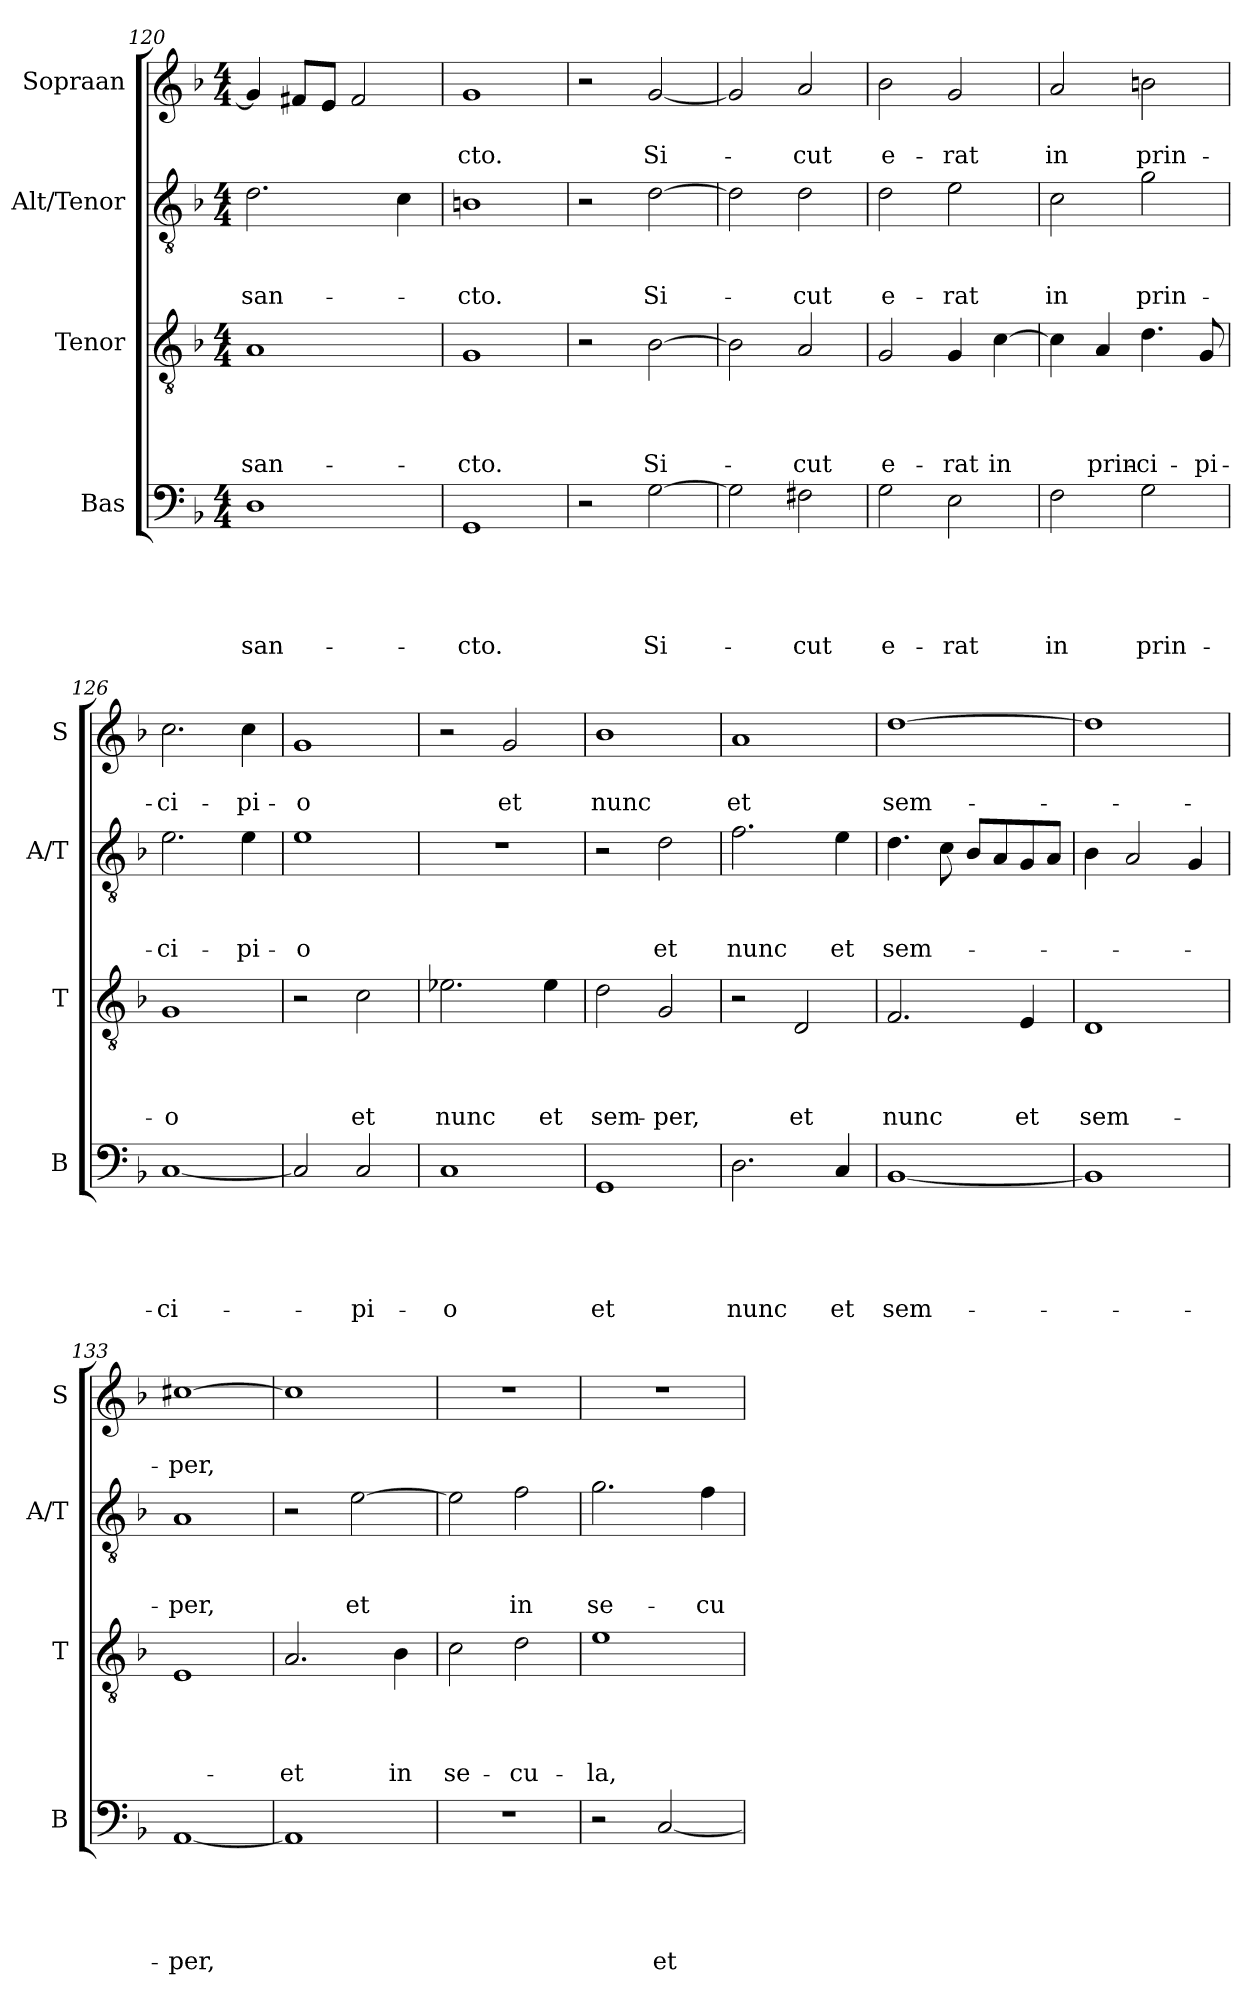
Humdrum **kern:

**kern	**text	**text	**text	**text	**text	**kern	**text	**text	**text	**text	**kern	**text	**text	**text	**kern	**text	**text
*part4	*part4	*part4	*part4	*part4	*part4	*part3	*part3	*part3	*part3	*part3	*part2	*part2	*part2	*part2	*part1	*part1	*part1
*staff4	*staff4	*staff4	*staff4	*staff4	*staff4	*staff3	*staff3	*staff3	*staff3	*staff3	*staff2	*staff2	*staff2	*staff2	*staff1	*staff1	*staff1
*I"Bas	*	*	*	*	*	*I"Tenor	*	*	*	*	*I"Alt/Tenor	*	*	*	*I"Sopraan	*	*
*I'B	*	*	*	*	*	*I'T	*	*	*	*	*I'A/T	*	*	*	*I'S	*	*
*clefF4	*	*	*	*	*	*clefGv2	*	*	*	*	*clefGv2	*	*	*	*clefG2	*	*
*k[b-]	*	*	*	*	*	*k[b-]	*	*	*	*	*k[b-]	*	*	*	*k[b-]	*	*
*F:	*	*	*	*	*	*F:	*	*	*	*	*F:	*	*	*	*F:	*	*
*M4/4	*	*	*	*	*	*M4/4	*	*	*	*	*M4/4	*	*	*	*M4/4	*	*
=120	=120	=120	=120	=120	=120	=120	=120	=120	=120	=120	=120	=120	=120	=120	=120	=120	=120
!	!	!	!	!	!LO:LY:b	!	!	!	!	!LO:LY:b	!	!	!	!LO:LY:b	!	!	!
1D	.	.	.	.	san-	1A	.	.	.	san-	2.d\	.	.	san-	4g/]	.	.
.	.	.	.	.	.	.	.	.	.	.	.	.	.	.	8f#X/L	.	.
.	.	.	.	.	.	.	.	.	.	.	.	.	.	.	8e/J	.	.
.	.	.	.	.	.	.	.	.	.	.	.	.	.	.	2f#/	.	.
.	.	.	.	.	.	.	.	.	.	.	4c\	.	.	.	.	.	.
=121	=121	=121	=121	=121	=121	=121	=121	=121	=121	=121	=121	=121	=121	=121	=121	=121	=121
!	!	!	!	!	!LO:LY:b	!	!	!	!	!LO:LY:b	!	!	!	!LO:LY:b	!	!	!LO:LY:b
1GG	.	.	.	.	-cto.	1G	.	.	.	-cto.	1Bn	.	.	-cto.	1g	.	-cto.
=122	=122	=122	=122	=122	=122	=122	=122	=122	=122	=122	=122	=122	=122	=122	=122	=122	=122
2r	.	.	.	.	.	2r	.	.	.	.	2r	.	.	.	2r	.	.
!	!	!	!	!	!LO:LY:b	!	!	!	!	!LO:LY:b	!	!	!	!LO:LY:b	!	!	!LO:LY:b
[2G\	.	.	.	.	Si-	[2B-\	.	.	.	Si-	[2d\	.	.	Si-	[2g/	.	Si-
=123	=123	=123	=123	=123	=123	=123	=123	=123	=123	=123	=123	=123	=123	=123	=123	=123	=123
2G\]	.	.	.	.	.	2B-\]	.	.	.	.	2d\]	.	.	.	2g/]	.	.
!	!	!	!	!	!LO:LY:b	!	!	!	!	!LO:LY:b	!	!	!	!LO:LY:b	!	!	!LO:LY:b
2F#X\	.	.	.	.	-cut	2A/	.	.	.	-cut	2d\	.	.	-cut	2a/	.	-cut
!!LO:LB:g=z
=124	=124	=124	=124	=124	=124	=124	=124	=124	=124	=124	=124	=124	=124	=124	=124	=124	=124
!	!	!	!	!	!LO:LY:b	!	!	!	!	!LO:LY:b	!	!	!	!LO:LY:b	!	!	!LO:LY:b
2G\	.	.	.	.	e-	2G/	.	.	.	e-	2d\	.	.	e-	2b-\	.	e-
!	!	!	!	!	!LO:LY:b	!	!	!	!	!LO:LY:b	!	!	!	!LO:LY:b	!	!	!LO:LY:b
2E\	.	.	.	.	-rat	4G/	.	.	.	-rat	2e\	.	.	-rat	2g/	.	-rat
!	!	!	!	!	!	!	!	!	!	!LO:LY:b	!	!	!	!	!	!	!
.	.	.	.	.	.	[4c\	.	.	.	in	.	.	.	.	.	.	.
=125	=125	=125	=125	=125	=125	=125	=125	=125	=125	=125	=125	=125	=125	=125	=125	=125	=125
!	!	!	!	!	!LO:LY:b	!	!	!	!	!	!	!	!	!LO:LY:b	!	!	!LO:LY:b
2F\	.	.	.	.	in	4c\]	.	.	.	.	2c\	.	.	in	2a/	.	in
!	!	!	!	!	!	!	!	!	!	!LO:LY:b	!	!	!	!	!	!	!
.	.	.	.	.	.	4A/	.	.	.	prin-	.	.	.	.	.	.	.
!	!	!	!	!	!LO:LY:b	!	!	!	!	!LO:LY:b	!	!	!	!LO:LY:b	!	!	!LO:LY:b
2G\	.	.	.	.	prin-	4.d\	.	.	.	-ci-	2g\	.	.	prin-	2bn\	.	prin-
!	!	!	!	!	!	!	!	!	!	!LO:LY:b	!	!	!	!	!	!	!
.	.	.	.	.	.	8G/	.	.	.	-pi-	.	.	.	.	.	.	.
=126	=126	=126	=126	=126	=126	=126	=126	=126	=126	=126	=126	=126	=126	=126	=126	=126	=126
!	!	!	!	!	!LO:LY:b	!	!	!	!	!LO:LY:b	!	!	!	!LO:LY:b	!	!	!LO:LY:b
[1C	.	.	.	.	-ci-	1G	.	.	.	-o	2.e\	.	.	-ci-	2.cc\	.	-ci-
!	!	!	!	!	!	!	!	!	!	!	!	!	!	!LO:LY:b	!	!	!LO:LY:b
.	.	.	.	.	.	.	.	.	.	.	4e\	.	.	-pi-	4cc\	.	-pi-
=127	=127	=127	=127	=127	=127	=127	=127	=127	=127	=127	=127	=127	=127	=127	=127	=127	=127
!	!	!	!	!	!	!	!	!	!	!	!	!	!	!LO:LY:b	!	!	!LO:LY:b
2C/]	.	.	.	.	.	2r	.	.	.	.	1e	.	.	-o	1g	.	-o
!	!	!	!	!	!LO:LY:b	!	!	!	!	!LO:LY:b	!	!	!	!	!	!	!
2C/	.	.	.	.	-pi-	2c\	.	.	.	et	.	.	.	.	.	.	.
=128	=128	=128	=128	=128	=128	=128	=128	=128	=128	=128	=128	=128	=128	=128	=128	=128	=128
!	!	!	!	!	!LO:LY:b	!	!	!	!	!LO:LY:b	!	!	!	!	!	!	!
1C	.	.	.	.	-o	2.e-X\	.	.	.	nunc	1r	.	.	.	2r	.	.
!	!	!	!	!	!	!	!	!	!	!	!	!	!	!	!	!	!LO:LY:b
.	.	.	.	.	.	.	.	.	.	.	.	.	.	.	2g/	.	et
!	!	!	!	!	!	!	!	!	!	!LO:LY:b	!	!	!	!	!	!	!
.	.	.	.	.	.	4e-\	.	.	.	et	.	.	.	.	.	.	.
=129	=129	=129	=129	=129	=129	=129	=129	=129	=129	=129	=129	=129	=129	=129	=129	=129	=129
!	!	!	!	!	!LO:LY:b	!	!	!	!	!LO:LY:b	!	!	!	!	!	!	!LO:LY:b
1GG	.	.	.	.	et	2d\	.	.	.	sem-	2r	.	.	.	1b-	.	nunc
!	!	!	!	!	!	!	!	!	!	!LO:LY:b	!	!	!	!LO:LY:b	!	!	!
.	.	.	.	.	.	2G/	.	.	.	-per,	2d\	.	.	et	.	.	.
=130	=130	=130	=130	=130	=130	=130	=130	=130	=130	=130	=130	=130	=130	=130	=130	=130	=130
!	!	!	!	!	!LO:LY:b	!	!	!	!	!	!	!	!	!LO:LY:b	!	!	!LO:LY:b
2.D\	.	.	.	.	nunc	2r	.	.	.	.	2.f\	.	.	nunc	1a	.	et
!	!	!	!	!	!	!	!	!	!	!LO:LY:b	!	!	!	!	!	!	!
.	.	.	.	.	.	2D/	.	.	.	et	.	.	.	.	.	.	.
!	!	!	!	!	!LO:LY:b	!	!	!	!	!	!	!	!	!LO:LY:b	!	!	!
4C/	.	.	.	.	et	.	.	.	.	.	4e\	.	.	et	.	.	.
=131	=131	=131	=131	=131	=131	=131	=131	=131	=131	=131	=131	=131	=131	=131	=131	=131	=131
!	!	!	!	!	!LO:LY:b	!	!	!	!	!LO:LY:b	!	!	!	!LO:LY:b	!	!	!LO:LY:b
[1BB-	.	.	.	.	sem-	2.F/	.	.	.	nunc	4.d\	.	.	sem-	[1dd	.	sem-
.	.	.	.	.	.	.	.	.	.	.	8c\	.	.	.	.	.	.
.	.	.	.	.	.	.	.	.	.	.	8B-/L	.	.	.	.	.	.
.	.	.	.	.	.	.	.	.	.	.	8A/	.	.	.	.	.	.
!	!	!	!	!	!	!	!	!	!	!LO:LY:b	!	!	!	!	!	!	!
.	.	.	.	.	.	4E/	.	.	.	et	8G/	.	.	.	.	.	.
.	.	.	.	.	.	.	.	.	.	.	8A/J	.	.	.	.	.	.
!!LO:PB:g=z
=132	=132	=132	=132	=132	=132	=132	=132	=132	=132	=132	=132	=132	=132	=132	=132	=132	=132
!	!	!	!	!	!	!	!	!	!	!LO:LY:b	!	!	!	!	!	!	!
1BB-]	.	.	.	.	.	1D	.	.	.	sem-	4B-\	.	.	.	1dd]	.	.
.	.	.	.	.	.	.	.	.	.	.	2A/	.	.	.	.	.	.
.	.	.	.	.	.	.	.	.	.	.	4G/	.	.	.	.	.	.
=133	=133	=133	=133	=133	=133	=133	=133	=133	=133	=133	=133	=133	=133	=133	=133	=133	=133
!	!	!	!	!	!LO:LY:b	!	!	!	!	!	!	!	!	!LO:LY:b	!	!	!LO:LY:b
[1AA	.	.	.	.	-per,	1E	.	.	.	.	1A	.	.	-per,	[1cc#X	.	-per,
=134	=134	=134	=134	=134	=134	=134	=134	=134	=134	=134	=134	=134	=134	=134	=134	=134	=134
!	!	!	!	!	!	!	!	!	!	!LO:LY:b	!	!	!	!	!	!	!
1AA]	.	.	.	.	.	2.A/	.	.	.	-et	2r	.	.	.	1cc#]	.	.
!	!	!	!	!	!	!	!	!	!	!	!	!	!	!LO:LY:b	!	!	!
.	.	.	.	.	.	.	.	.	.	.	[2e\	.	.	et	.	.	.
!	!	!	!	!	!	!	!	!	!	!LO:LY:b	!	!	!	!	!	!	!
.	.	.	.	.	.	4B-\	.	.	.	in	.	.	.	.	.	.	.
=135	=135	=135	=135	=135	=135	=135	=135	=135	=135	=135	=135	=135	=135	=135	=135	=135	=135
!	!	!	!	!	!	!	!	!	!	!LO:LY:b	!	!	!	!	!	!	!
1r	.	.	.	.	.	2c\	.	.	.	se-	2e\]	.	.	.	1r	.	.
!	!	!	!	!	!	!	!	!	!	!LO:LY:b	!	!	!	!LO:LY:b	!	!	!
.	.	.	.	.	.	2d\	.	.	.	-cu-	2f\	.	.	in	.	.	.
=136	=136	=136	=136	=136	=136	=136	=136	=136	=136	=136	=136	=136	=136	=136	=136	=136	=136
!	!	!	!	!	!	!	!	!	!	!LO:LY:b	!	!	!	!LO:LY:b	!	!	!
2r	.	.	.	.	.	1e	.	.	.	-la,	2.g\	.	.	se-	1r	.	.
!	!	!	!	!	!LO:LY:b	!	!	!	!	!	!	!	!	!	!	!	!
[2C/	.	.	.	.	et	.	.	.	.	.	.	.	.	.	.	.	.
!	!	!	!	!	!	!	!	!	!	!	!	!	!	!LO:LY:b	!	!	!
.	.	.	.	.	.	.	.	.	.	.	4f\	.	.	-cu-	.	.	.
=	=	=	=	=	=	=	=	=	=	=	=	=	=	=	=	=	=
*-	*-	*-	*-	*-	*-	*-	*-	*-	*-	*-	*-	*-	*-	*-	*-	*-	*-
